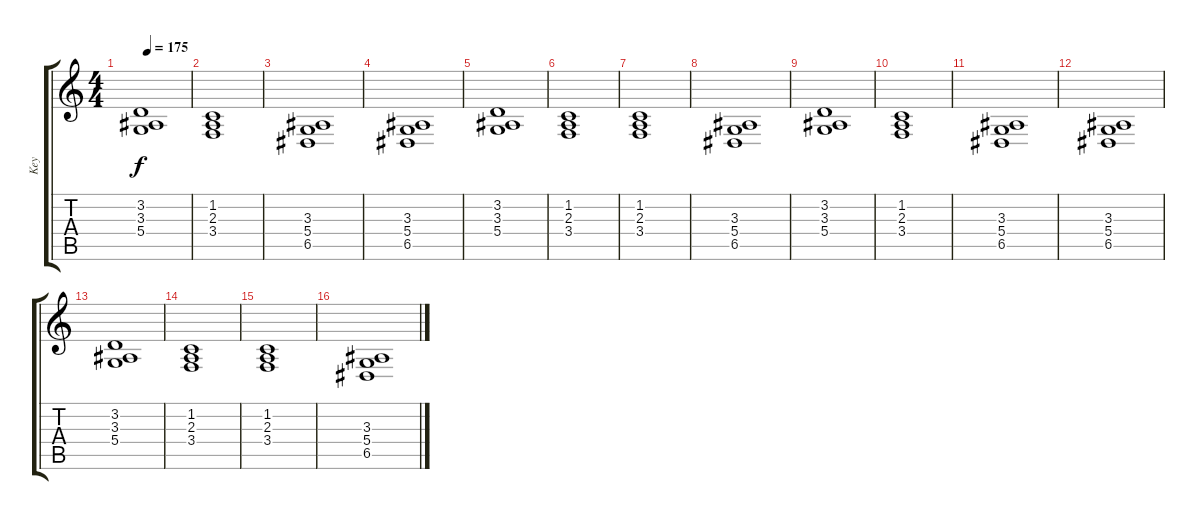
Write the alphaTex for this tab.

\track ("Key" "Key") {instrument stringensemble1}
\staff {score tabs}
\tuning (E4 B3 G3 D3 A2 D2) {hide}
\ts (4 4)
\tempo 175
\clef g2
\ks c
(3.2 3.3 5.4).1{dy f} |
(1.2 2.3 3.4).1 |
(3.3 5.4 6.5).1 |
(3.3 5.4 6.5).1 |
(3.2 3.3 5.4).1 |
(1.2 2.3 3.4).1 |
(1.2 2.3 3.4).1 |
(3.3 5.4 6.5).1 |
(3.2 3.3 5.4).1 |
(1.2 2.3 3.4).1 |
(3.3 5.4 6.5).1 |
(3.3 5.4 6.5).1 |
(3.2 3.3 5.4).1 |
(1.2 2.3 3.4).1 |
(1.2 2.3 3.4).1 |
(3.3 5.4 6.5).1
